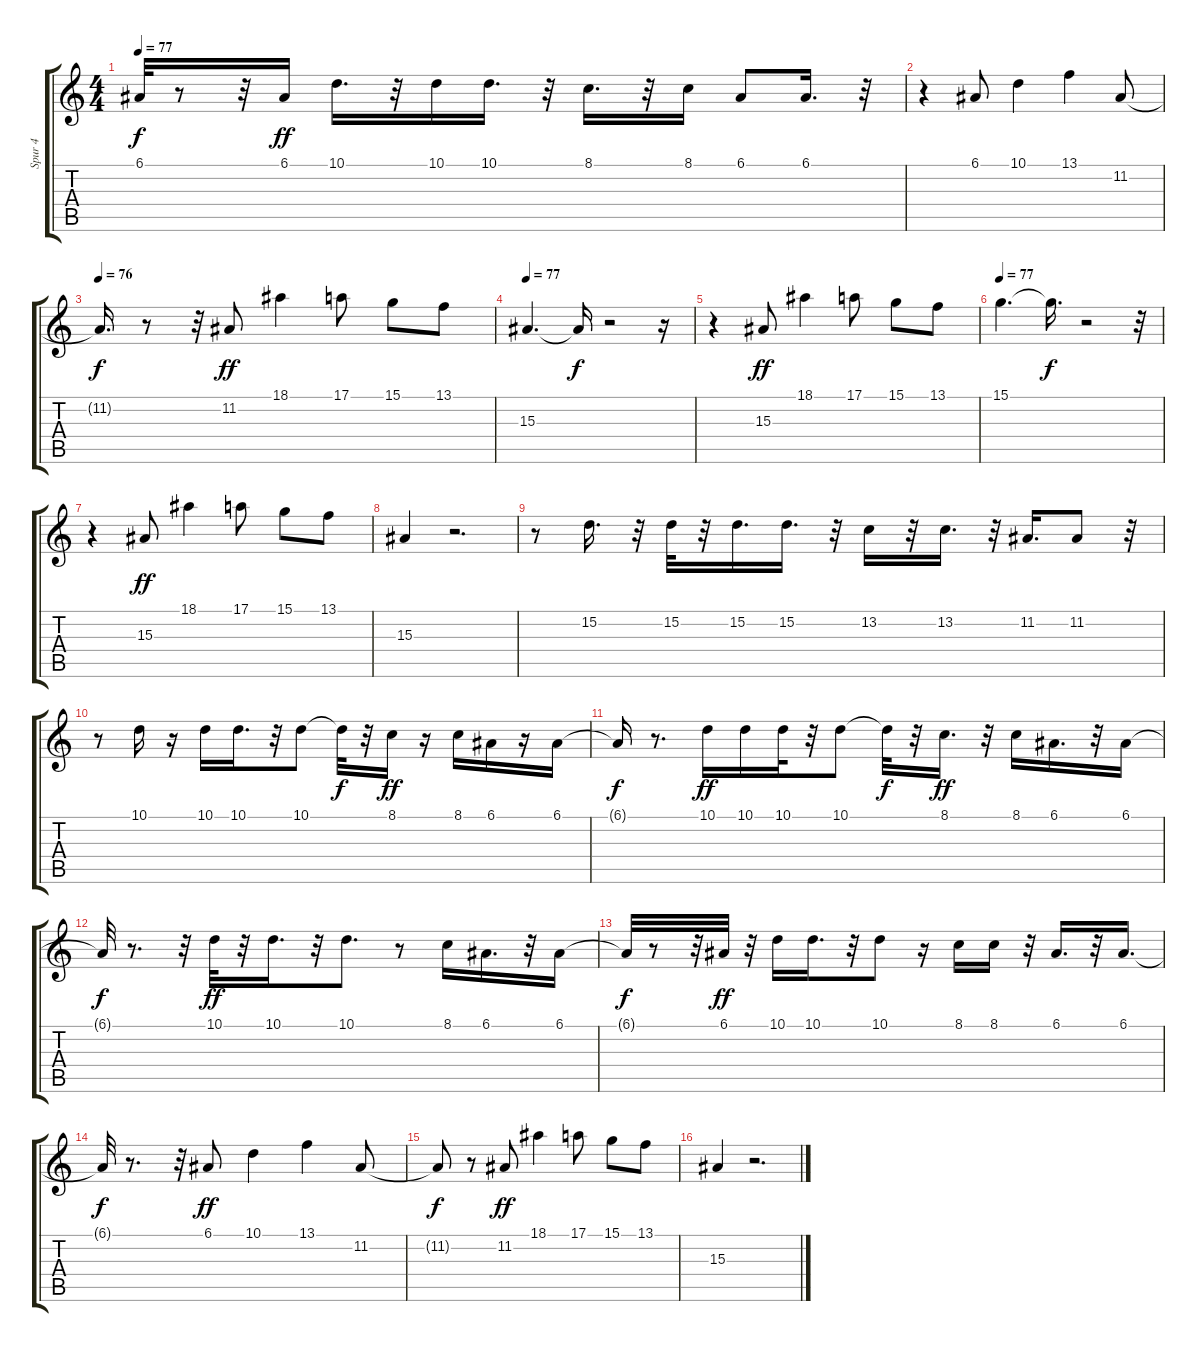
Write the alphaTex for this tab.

\track ("Spur 4" "Spur 4") {instrument flute}
\staff {score tabs}
\tuning (E4 B3 G3 D3 A2 E2) {hide}
\ts (4 4)
\tempo 77
\clef g2
\ks c
6.1{t}.32{dy f} r.8 r.32 6.1.16{dy ff} 10.1.16{d} r.32 10.1.16 10.1.16{d} r.32 8.1.16{d} r.32 8.1.16 6.1.8 6.1.16{d} r.32 |
r.4 6.1.8 10.1.4 13.1.4 11.2.8 |
\tempo 76
11.2{t}.16{d dy f} r.8 r.32 11.2.8{dy ff} 18.1.4 17.1.8 15.1.8 13.1.8 |
\tempo 77
15.3.4{d} 15.3{t}.16{dy f} r.2 r.16 |
r.4 15.3.8{dy ff} 18.1.4 17.1.8 15.1.8 13.1.8 |
\tempo 77
15.1.4{d} 15.1{t}.16{d dy f} r.2 r.32 |
r.4 15.3.8{dy ff} 18.1.4 17.1.8 15.1.8 13.1.8 |
15.3.4 r.2{d} |
r.8 15.2.16{d} r.32 15.2.32 r.32 15.2.16{d} 15.2.16{d} r.32 13.2.16 r.32 13.2.16{d} r.32 11.2.16{d} 11.2.8 r.32 |
r.8 10.1.16 r.16 10.1.16 10.1.16{d} r.32 10.1.8 10.1{t}.32{dy f} r.32 8.1.16{dy ff} r.16 8.1.16 6.1.16 r.16 6.1.16 |
6.1{t}.16{dy f} r.8{d} 10.1.16{dy ff} 10.1.16 10.1.32 r.32 10.1.8 10.1{t}.32{dy f} r.32 8.1.16{d dy ff} r.32 8.1.16 6.1.16{d} r.32 6.1.16 |
6.1{t}.32{dy f} r.8{d} r.32 10.1.32{dy ff} r.32 10.1.16{d} r.32 10.1.8{d} r.8 8.1.16 6.1.16{d} r.32 6.1.16 |
6.1{t}.32{dy f} r.8 r.32 6.1.32{dy ff} r.32 10.1.16 10.1.16{d} r.32 10.1.8 r.16 8.1.16 8.1.16 r.32 6.1.16{d} r.32 6.1.16{d} |
6.1{t}.32{dy f} r.8{d} r.32 6.1.8{dy ff} 10.1.4 13.1.4 11.2.8 |
11.2{t}.8{dy f} r.8 11.2.8{dy ff} 18.1.4 17.1.8 15.1.8 13.1.8 |
15.3.4 r.2{d}
